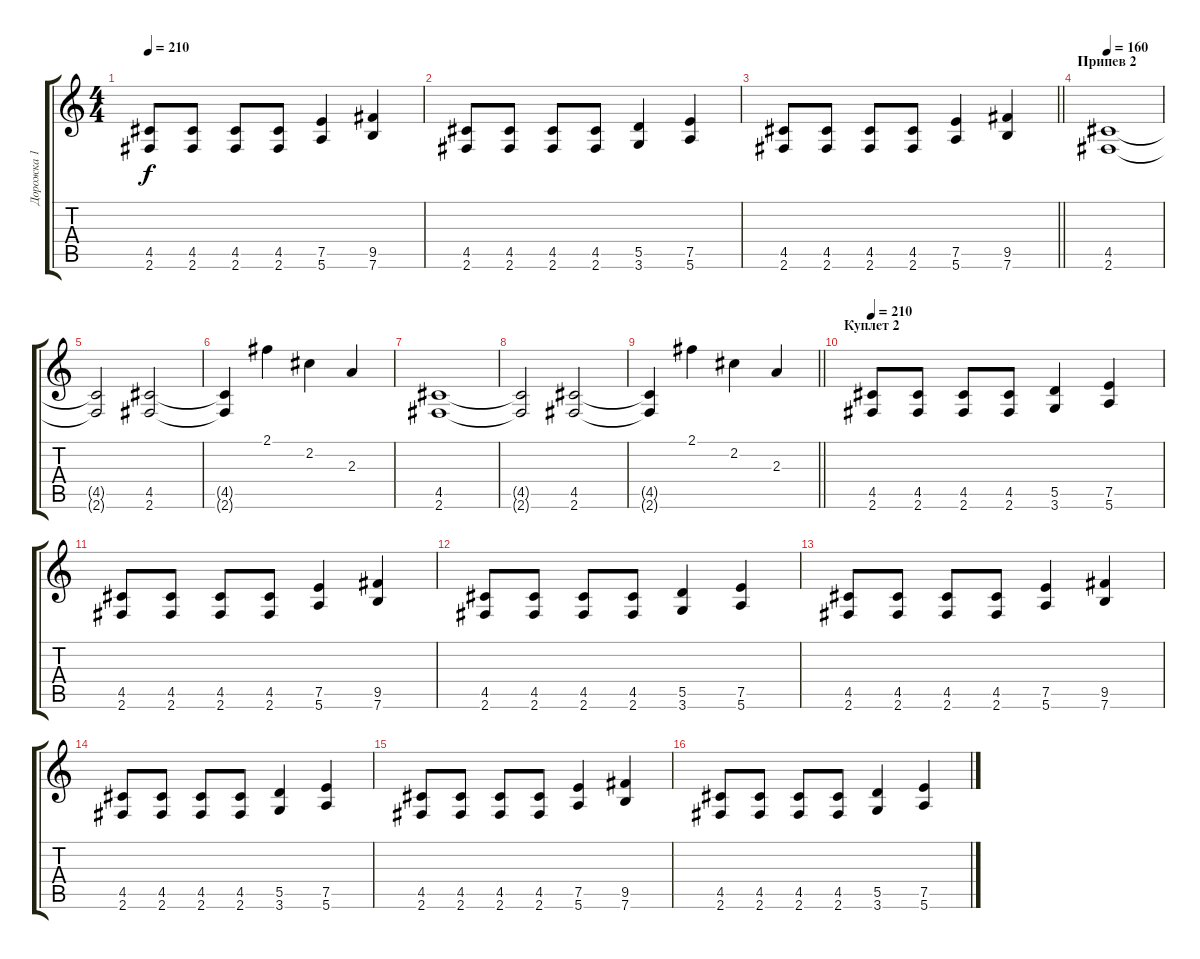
\track ("Дорожка 1" "Дорожка 1") {instrument overdrivenguitar}
\staff {score tabs}
\tuning (E4 B3 G3 D3 A2 E2) {hide}
\ts (4 4)
\tempo 210
\clef g2
\ks c
(4.5 2.6).8{dy f} (4.5 2.6).8 (4.5 2.6).8 (4.5 2.6).8 (7.5 5.6).4 (9.5 7.6).4 |
(4.5 2.6).8 (4.5 2.6).8 (4.5 2.6).8 (4.5 2.6).8 (5.5 3.6).4 (7.5 5.6).4 |
\barLineRight lightlight
(4.5 2.6).8 (4.5 2.6).8 (4.5 2.6).8 (4.5 2.6).8 (7.5 5.6).4 (9.5 7.6).4 |
\section ("" "Припев 2")
\tempo 160
(4.5 2.6).1 |
(4.5{t} 2.6{t}).2 (4.5 2.6).2 |
(4.5{t} 2.6{t}).4 2.1.4 2.2.4 2.3.4 |
(4.5 2.6).1 |
(4.5{t} 2.6{t}).2 (4.5 2.6).2 |
\barLineRight lightlight
(4.5{t} 2.6{t}).4 2.1.4 2.2.4 2.3.4 |
\section ("" "Куплет 2")
\tempo 210
(4.5 2.6).8 (4.5 2.6).8 (4.5 2.6).8 (4.5 2.6).8 (5.5 3.6).4 (7.5 5.6).4 |
(4.5 2.6).8 (4.5 2.6).8 (4.5 2.6).8 (4.5 2.6).8 (7.5 5.6).4 (9.5 7.6).4 |
(4.5 2.6).8 (4.5 2.6).8 (4.5 2.6).8 (4.5 2.6).8 (5.5 3.6).4 (7.5 5.6).4 |
(4.5 2.6).8 (4.5 2.6).8 (4.5 2.6).8 (4.5 2.6).8 (7.5 5.6).4 (9.5 7.6).4 |
(4.5 2.6).8 (4.5 2.6).8 (4.5 2.6).8 (4.5 2.6).8 (5.5 3.6).4 (7.5 5.6).4 |
(4.5 2.6).8 (4.5 2.6).8 (4.5 2.6).8 (4.5 2.6).8 (7.5 5.6).4 (9.5 7.6).4 |
(4.5 2.6).8 (4.5 2.6).8 (4.5 2.6).8 (4.5 2.6).8 (5.5 3.6).4 (7.5 5.6).4
